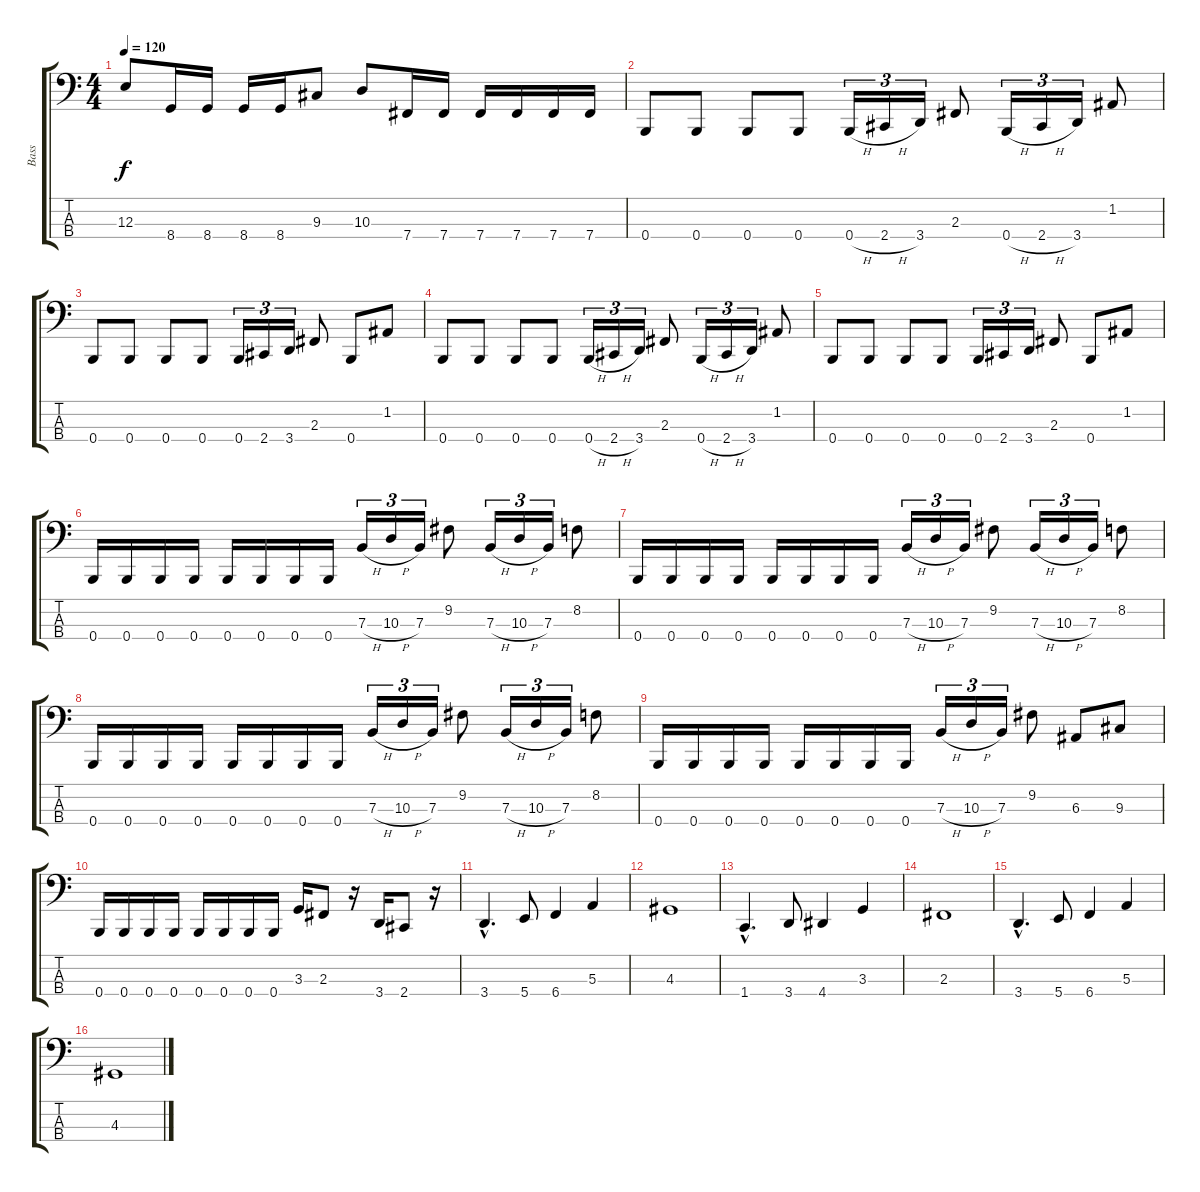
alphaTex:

\track ("Bass" "Bass") {instrument electricbasspick}
\staff {score tabs}
\tuning (D2 A1 E1 B0) {hide}
\ts (4 4)
\tempo 120
\clef f4
\ks c
12.3.8{dy f} 8.4.16 8.4.16 8.4.16 8.4.16 9.3.8 10.3.8 7.4.16 7.4.16 7.4.16 7.4.16 7.4.16 7.4.16 |
0.4.8 0.4.8 0.4.8 0.4.8 0.4{h}.16{tu (3 2)} 2.4{h}.16{tu (3 2)} 3.4.16{tu (3 2)} 2.3.8 0.4{h}.16{tu (3 2)} 2.4{h}.16{tu (3 2)} 3.4.16{tu (3 2)} 1.2.8 |
0.4.8 0.4.8 0.4.8 0.4.8 0.4.16{tu (3 2)} 2.4.16{tu (3 2)} 3.4.16{tu (3 2)} 2.3.8 0.4.8 1.2.8 |
0.4.8 0.4.8 0.4.8 0.4.8 0.4{h}.16{tu (3 2)} 2.4{h}.16{tu (3 2)} 3.4.16{tu (3 2)} 2.3.8 0.4{h}.16{tu (3 2)} 2.4{h}.16{tu (3 2)} 3.4.16{tu (3 2)} 1.2.8 |
0.4.8 0.4.8 0.4.8 0.4.8 0.4.16{tu (3 2)} 2.4.16{tu (3 2)} 3.4.16{tu (3 2)} 2.3.8 0.4.8 1.2.8 |
0.4.16 0.4.16 0.4.16 0.4.16 0.4.16 0.4.16 0.4.16 0.4.16 7.3{h}.16{tu (3 2)} 10.3{h}.16{tu (3 2)} 7.3.16{tu (3 2)} 9.2.8 7.3{h}.16{tu (3 2)} 10.3{h}.16{tu (3 2)} 7.3.16{tu (3 2)} 8.2.8 |
0.4.16 0.4.16 0.4.16 0.4.16 0.4.16 0.4.16 0.4.16 0.4.16 7.3{h}.16{tu (3 2)} 10.3{h}.16{tu (3 2)} 7.3.16{tu (3 2)} 9.2.8 7.3{h}.16{tu (3 2)} 10.3{h}.16{tu (3 2)} 7.3.16{tu (3 2)} 8.2.8 |
0.4.16 0.4.16 0.4.16 0.4.16 0.4.16 0.4.16 0.4.16 0.4.16 7.3{h}.16{tu (3 2)} 10.3{h}.16{tu (3 2)} 7.3.16{tu (3 2)} 9.2.8 7.3{h}.16{tu (3 2)} 10.3{h}.16{tu (3 2)} 7.3.16{tu (3 2)} 8.2.8 |
0.4.16 0.4.16 0.4.16 0.4.16 0.4.16 0.4.16 0.4.16 0.4.16 7.3{h}.16{tu (3 2)} 10.3{h}.16{tu (3 2)} 7.3.16{tu (3 2)} 9.2.8 6.3.8 9.3.8 |
0.4.16 0.4.16 0.4.16 0.4.16 0.4.16 0.4.16 0.4.16 0.4.16 3.3.16 2.3.8 r.16 3.4.16 2.4.8 r.16 |
3.4{hac}.4{d} 5.4.8 6.4.4 5.3.4 |
4.3.1 |
1.4{hac}.4{d} 3.4.8 4.4.4 3.3.4 |
2.3.1 |
3.4{hac}.4{d} 5.4.8 6.4.4 5.3.4 |
4.3.1
